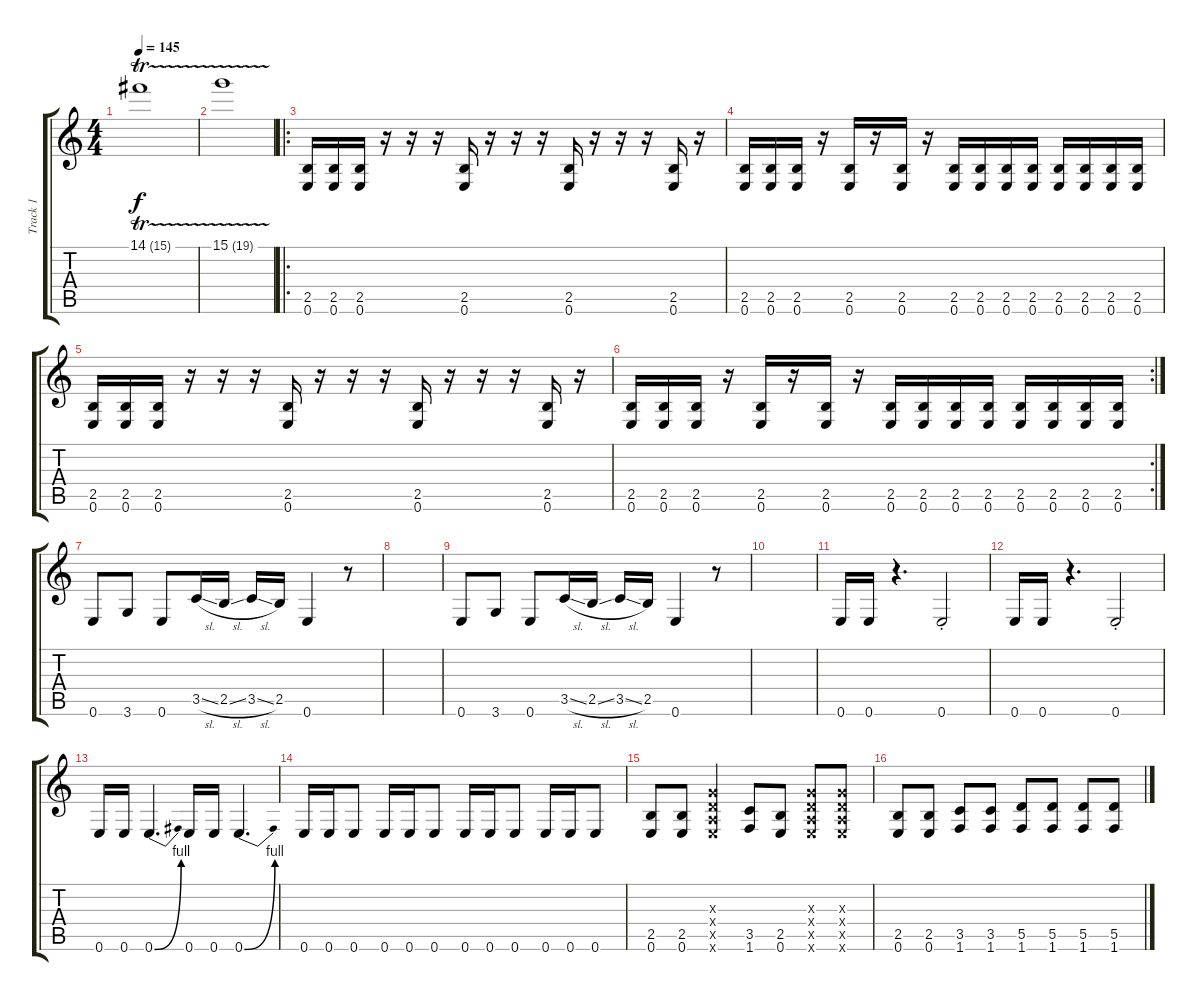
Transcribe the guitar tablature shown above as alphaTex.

\track ("Track 1" "Track 1") {instrument distortionguitar}
\staff {score tabs}
\tuning (E4 B3 G3 D3 A2 E2) {hide}
\ts (4 4)
\tempo 145
\clef g2
\ks c
14.1{tr (15 16)}.1{dy f} |
15.1{tr (19 16)}.1 |
\ro
(2.5 0.6).16 (2.5 0.6).16 (2.5 0.6).16 r.16 r.16 r.16 (2.5 0.6).16 r.16 r.16 r.16 (2.5 0.6).16 r.16 r.16 r.16 (2.5 0.6).16 r.16 |
(2.5 0.6).16 (2.5 0.6).16 (2.5 0.6).16 r.16 (2.5 0.6).16 r.16 (2.5 0.6).16 r.16 (2.5 0.6).16 (2.5 0.6).16 (2.5 0.6).16 (2.5 0.6).16 (2.5 0.6).16 (2.5 0.6).16 (2.5 0.6).16 (2.5 0.6).16 |
(2.5 0.6).16 (2.5 0.6).16 (2.5 0.6).16 r.16 r.16 r.16 (2.5 0.6).16 r.16 r.16 r.16 (2.5 0.6).16 r.16 r.16 r.16 (2.5 0.6).16 r.16 |
\rc 2
(2.5 0.6).16 (2.5 0.6).16 (2.5 0.6).16 r.16 (2.5 0.6).16 r.16 (2.5 0.6).16 r.16 (2.5 0.6).16 (2.5 0.6).16 (2.5 0.6).16 (2.5 0.6).16 (2.5 0.6).16 (2.5 0.6).16 (2.5 0.6).16 (2.5 0.6).16 |
0.6.8 3.6.8 0.6.8 3.5{sl}.16 2.5{sl}.16 3.5{sl}.16 2.5.16 0.6.4 r.8 |
|
0.6.8 3.6.8 0.6.8 3.5{sl}.16 2.5{sl}.16 3.5{sl}.16 2.5.16 0.6.4 r.8 |
|
0.6.16 0.6.16 r.4{d} 0.6{st}.2 |
0.6.16 0.6.16 r.4{d} 0.6{st}.2 |
0.6.16 0.6.16 0.6{be (bend 0 0 60 4)}.4{d} 0.6.16 0.6.16 0.6{be (bend 0 0 60 4)}.4{d} |
0.6.16 0.6.16 0.6.8 0.6.16 0.6.16 0.6.8 0.6.16 0.6.16 0.6.8 0.6.16 0.6.16 0.6.8 |
(2.5 0.6).8 (2.5 0.6).8 (0.3{x} 0.4{x} 0.5{x} 0.6{x}).4 (3.5 1.6).8 (2.5 0.6).8 (0.3{x} 0.4{x} 0.5{x} 0.6{x}).8 (0.3{x} 0.4{x} 0.5{x} 0.6{x}).8 |
(2.5 0.6).8 (2.5 0.6).8 (3.5 1.6).8 (3.5 1.6).8 (5.5 1.6).8 (5.5 1.6).8 (5.5 1.6).8 (5.5 1.6).8
